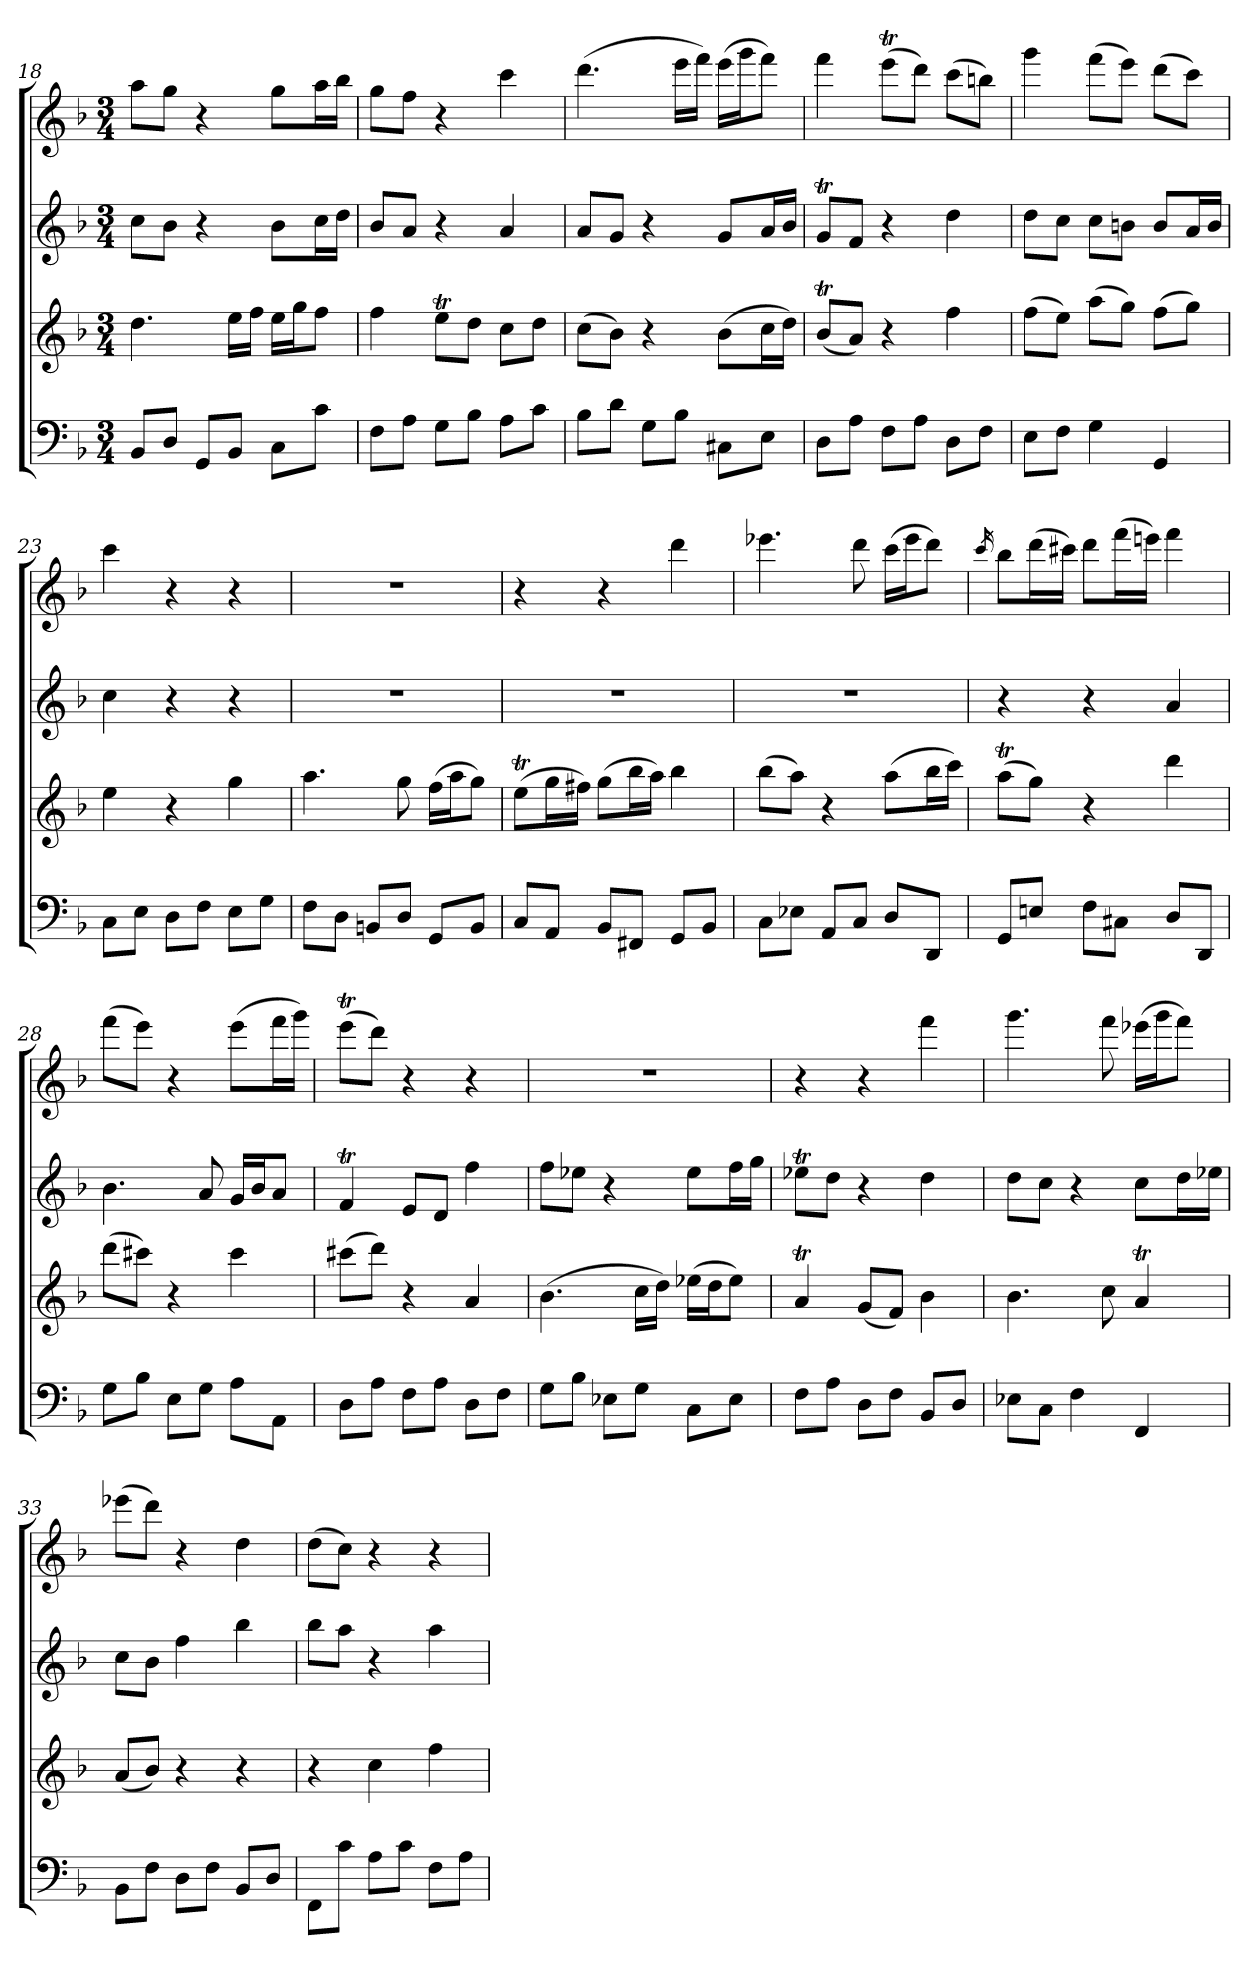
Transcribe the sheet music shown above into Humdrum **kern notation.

**kern	**kern	**kern	**kern
*part4	*part3	*part2	*part1
*staff4	*staff3	*staff2	*staff1
*clefF4	*clefG2	*clefG2	*clefG2
*k[b-]	*k[b-]	*k[b-]	*k[b-]
*F:	*F:	*F:	*F:
*M3/4	*M3/4	*M3/4	*M3/4
=18	=18	=18	=18
8BB-/L	4.dd\	8cc\L	8aa\L
8D/J	.	8b-\J	8gg\J
8GG/L	.	4r	4r
8BB-/J	16ee\LL	.	.
.	16ff\JJ	.	.
8C\L	16ee\LL	8b-\L	8gg\L
.	16gg\J	.	.
8c\J	8ff\J	16cc\L	16aa\L
.	.	16dd\JJ	16bb-\JJ
=19	=19	=19	=19
8F\L	4ff\	8b-/L	8gg\L
8A\J	.	8a/J	8ff\J
8G\L	8eet\L	4r	4r
8B-\J	8dd\J	.	.
8A\L	8cc\L	4a/	4ccc\
8c\J	8dd\J	.	.
!!LO:LB:g=z
=20	=20	=20	=20
8B-\L	(>8cc\L	8a/L	(>4.ddd\
8d\J	8b-\J)	8g/J	.
8G\L	4r	4r	.
8B-\J	.	.	16eee\LL
.	.	.	16fff\JJ)
8C#\L	(>8b-\L	8g/L	(>16eee\LL
.	.	.	16ggg\J
8E\J	16cc\L	16a/L	8fff\J)
.	16dd\JJ)	16b-/JJ	.
=21	=21	=21	=21
8D\L	(<8b-T/L	8gT/L	4fff\
8A\J	8a/J)	8f/J	.
8F\L	4r	4r	(>8eeet\L
8A\J	.	.	8ddd\J)
8D\L	4ff\	4dd\	(>8ccc\L
8F\J	.	.	8bbn\J)
=22	=22	=22	=22
8E\L	(>8ff\L	8dd\L	4ggg\
8F\J	8ee\J)	8cc\J	.
4G\	(>8aa\L	8cc\L	(>8fff\L
.	8gg\J)	8bn\J	8eee\J)
4GG/	(>8ff\L	8b/L	(>8ddd\L
.	8gg\J)	16a/L	8ccc\J)
.	.	16b/JJ	.
=23	=23	=23	=23
8C\L	4ee\	4cc\	4ccc\
8E\J	.	.	.
8D\L	4r	4r	4r
8F\J	.	.	.
8E\L	4gg\	4r	4r
8G\J	.	.	.
=24	=24	=24	=24
8F\L	4.aa\	2.r	2.r
8D\J	.	.	.
8BBn/L	.	.	.
8D/J	8gg\	.	.
8GG/L	(>16ff\LL	.	.
.	16aa\J	.	.
8BB/J	8gg\J)	.	.
!!LO:PB:g=z
=25	=25	=25	=25
8C/L	(>8eet\L	2.r	4r
8AA/J	16gg\L	.	.
.	16ff#\JJ)	.	.
8BB-/L	(>8gg\L	.	4r
8FF#/J	16bb-\L	.	.
.	16aa\JJ)	.	.
8GG/L	4bb-\	.	4ddd\
8BB-/J	.	.	.
=26	=26	=26	=26
8C\L	(>8bb-\L	2.r	4.eee-\
8E-\J	8aa\J)	.	.
8AA/L	4r	.	.
8C/J	.	.	8ddd\
8D/L	(>8aa\L	.	(>16ccc\LL
.	.	.	16eee-\J
8DD/J	16bb-\L	.	8ddd\J)
.	16ccc\JJ)	.	.
=27	=27	=27	=27
.	.	.	16qccc/
8GG/L	(>8aat\L	4r	8bb-\L
8En/J	8gg\J)	.	(>16ddd\L
.	.	.	16ccc#\JJ)
8F\L	4r	4r	8ddd\L
8C#\J	.	.	(>16fff\L
.	.	.	16eeen\JJ)
8D/L	4ddd\	4a/	4fff\
8DD/J	.	.	.
=28	=28	=28	=28
8G\L	(>8ddd\L	4.b-\	(>8fff\L
8B-\J	8ccc#\J)	.	8eee\J)
8E\L	4r	.	4r
8G\J	.	8a/	.
8A\L	4ccc#\	16g/LL	(>8eee\L
.	.	16b-/J	.
8AA\J	.	8a/J	16fff\L
.	.	.	16ggg\JJ)
!!LO:LB:g=z
=29	=29	=29	=29
8D\L	(>8ccc#\L	4fT/	(>8eeet\L
8A\J	8ddd\J)	.	8ddd\J)
8F\L	4r	8e/L	4r
8A\J	.	8d/J	.
8D\L	4a/	4ff\	4r
8F\J	.	.	.
=30	=30	=30	=30
8G\L	(>4.b-\	8ff\L	2.r
8B-\J	.	8ee-\J	.
8E-\L	.	4r	.
8G\J	16cc\LL	.	.
.	16dd\JJ)	.	.
8C\L	(>16ee-\LL	8ee-\L	.
.	16dd\J	.	.
8E-\J	8ee-\J)	16ff\L	.
.	.	16gg\JJ	.
=31	=31	=31	=31
8F\L	4at/	8ee-T\L	4r
8A\J	.	8dd\J	.
8D\L	(<8g/L	4r	4r
8F\J	8f/J)	.	.
8BB-/L	4b-\	4dd\	4fff\
8D/J	.	.	.
=32	=32	=32	=32
8E-\L	4.b-\	8dd\L	4.ggg\
8C\J	.	8cc\J	.
4F\	.	4r	.
.	8cc\	.	8fff\
4FF/	4at/	8cc\L	(>16eee-\LL
.	.	.	16ggg\J
.	.	16dd\L	8fff\J)
.	.	16ee-\JJ	.
=33	=33	=33	=33
8BB-\L	(<8a/L	8cc\L	(>8eee-\L
8F\J	8b-/J)	8b-\J	8ddd\J)
8D\L	4r	4ff\	4r
8F\J	.	.	.
8BB-/L	4r	4bb-\	4dd\
8D/J	.	.	.
!!LO:LB:g=z
=34	=34	=34	=34
8FF\L	4r	8bb-\L	(>8dd\L
8c\J	.	8aa\J	8cc\J)
8A\L	4cc\	4r	4r
8c\J	.	.	.
8F\L	4ff\	4aa\	4r
8A\J	.	.	.
=	=	=	=
*-	*-	*-	*-
